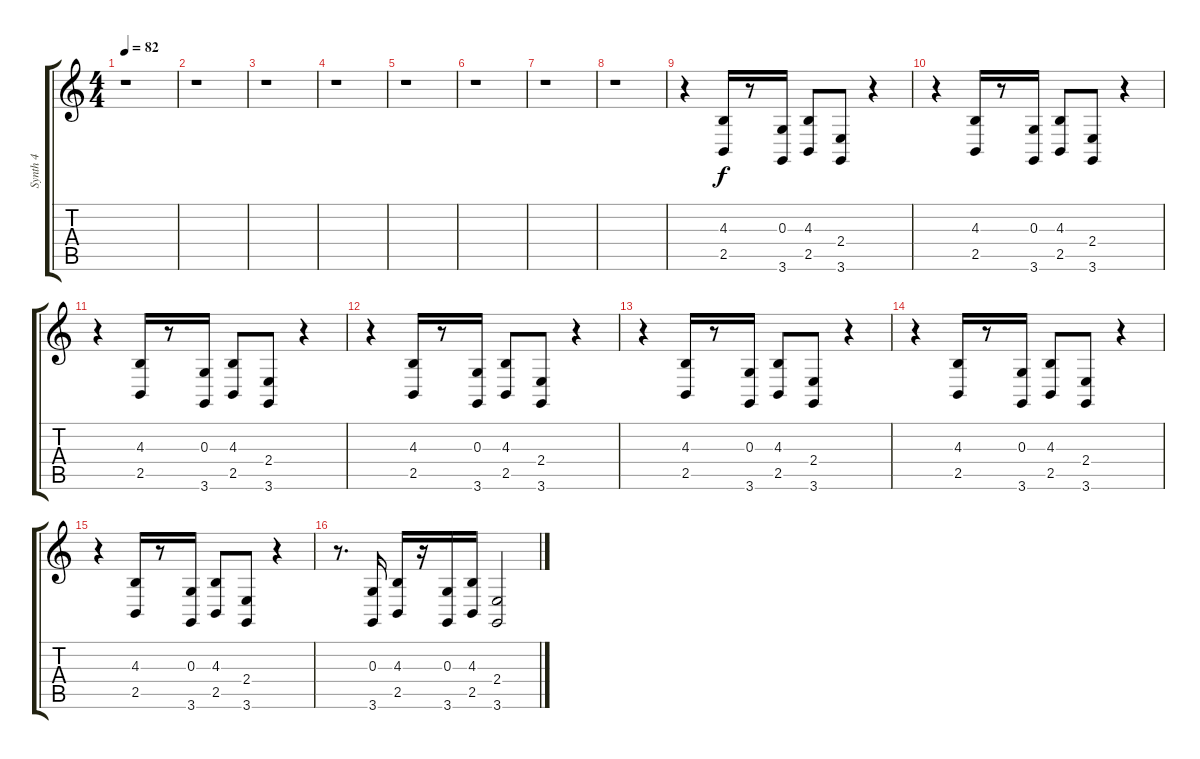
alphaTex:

\track ("Synth 4" "Synth 4") {instrument agogo}
\staff {score tabs}
\tuning (E4 B3 G3 D3 A2 E2) {hide}
\ts (4 4)
\tempo 82
\clef g2
\ks c
r.1{dy f} |
r.1 |
r.1 |
r.1 |
r.1 |
r.1 |
r.1 |
r.1 |
r.4 (4.3 2.5).16 r.8 (0.3 3.6).16 (4.3 2.5).8 (2.4 3.6).8 r.4 |
r.4 (4.3 2.5).16 r.8 (0.3 3.6).16 (4.3 2.5).8 (2.4 3.6).8 r.4 |
r.4 (4.3 2.5).16 r.8 (0.3 3.6).16 (4.3 2.5).8 (2.4 3.6).8 r.4 |
r.4 (4.3 2.5).16 r.8 (0.3 3.6).16 (4.3 2.5).8 (2.4 3.6).8 r.4 |
r.4 (4.3 2.5).16 r.8 (0.3 3.6).16 (4.3 2.5).8 (2.4 3.6).8 r.4 |
r.4 (4.3 2.5).16 r.8 (0.3 3.6).16 (4.3 2.5).8 (2.4 3.6).8 r.4 |
r.4 (4.3 2.5).16 r.8 (0.3 3.6).16 (4.3 2.5).8 (2.4 3.6).8 r.4 |
r.8{d} (0.3 3.6).16 (4.3 2.5).16 r.16 (0.3 3.6).16 (4.3 2.5).16 (2.4 3.6).2
